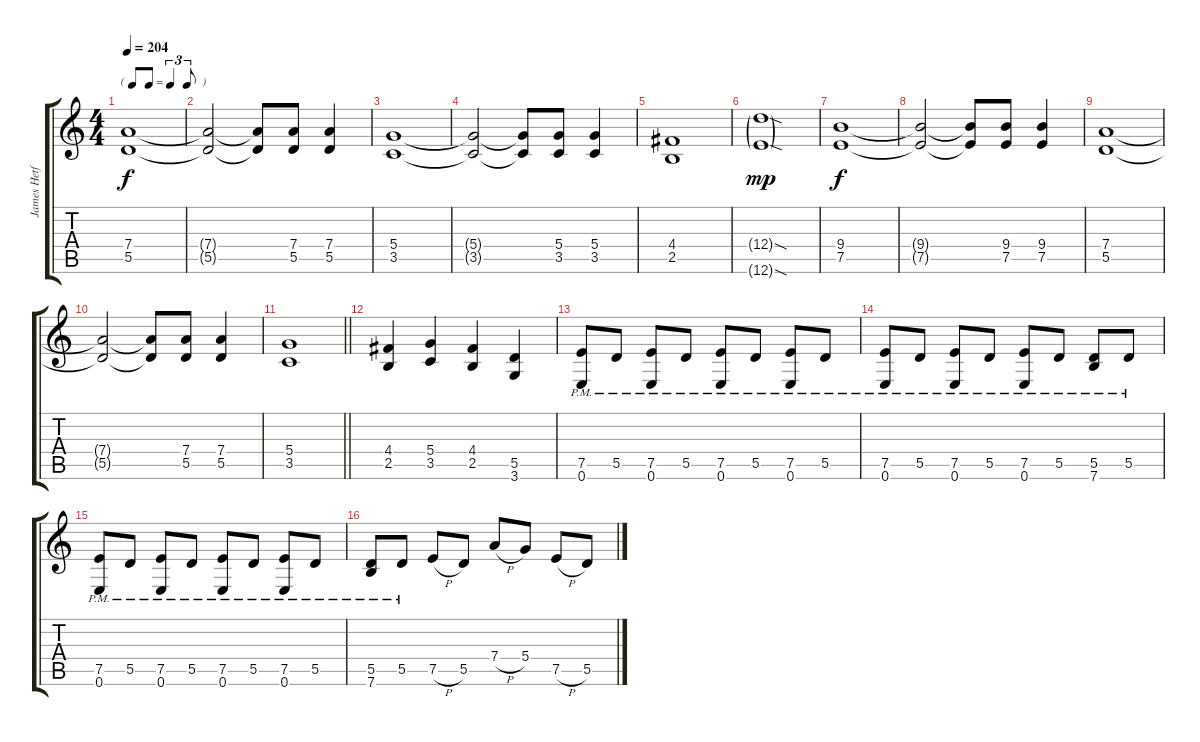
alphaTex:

\track ("James Hetfield" "James Hetf") {instrument distortionguitar}
\staff {score tabs}
\tuning (E4 B3 G3 D3 A2 E2) {hide}
\ts (4 4)
\tf triplet8th
\tempo 204
\clef g2
\ks c
(7.4 5.5).1{dy f} |
(7.4{t} 5.5{t}).2 (7.4{t} 5.5{t}).8 (7.4 5.5).8 (7.4 5.5).4 |
(5.4 3.5).1 |
(5.4{t} 3.5{t}).2 (5.4{t} 3.5{t}).8 (5.4 3.5).8 (5.4 3.5).4 |
(4.4 2.5).1 |
(12.4{sod g} 12.6{sod g}).1{dy mp} |
(9.4 7.5).1{dy f} |
(9.4{t} 7.5{t}).2 (9.4{t} 7.5{t}).8 (9.4 7.5).8 (9.4 7.5).4 |
(7.4 5.5).1 |
(7.4{t} 5.5{t}).2 (7.4{t} 5.5{t}).8 (7.4 5.5).8 (7.4 5.5).4 |
\barLineRight lightlight
(5.4 3.5).1 |
(4.4 2.5).4 (5.4 3.5).4 (4.4 2.5).4 (5.5 3.6).4 |
(7.5{pm} 0.6{pm}).8 5.5{pm}.8 (7.5{pm} 0.6{pm}).8 5.5{pm}.8 (7.5{pm} 0.6{pm}).8 5.5{pm}.8 (7.5{pm} 0.6{pm}).8 5.5{pm}.8 |
(7.5{pm} 0.6{pm}).8 5.5{pm}.8 (7.5{pm} 0.6{pm}).8 5.5{pm}.8 (7.5{pm} 0.6{pm}).8 5.5{pm}.8 (5.5{pm} 7.6{pm}).8 5.5{pm}.8 |
(7.5{pm} 0.6{pm}).8 5.5{pm}.8 (7.5{pm} 0.6{pm}).8 5.5{pm}.8 (7.5{pm} 0.6{pm}).8 5.5{pm}.8 (7.5{pm} 0.6{pm}).8 5.5{pm}.8 |
(5.5{pm} 7.6{pm}).8 5.5{pm}.8 7.5{h}.8 5.5.8 7.4{h}.8 5.4.8 7.5{h}.8 5.5.8
